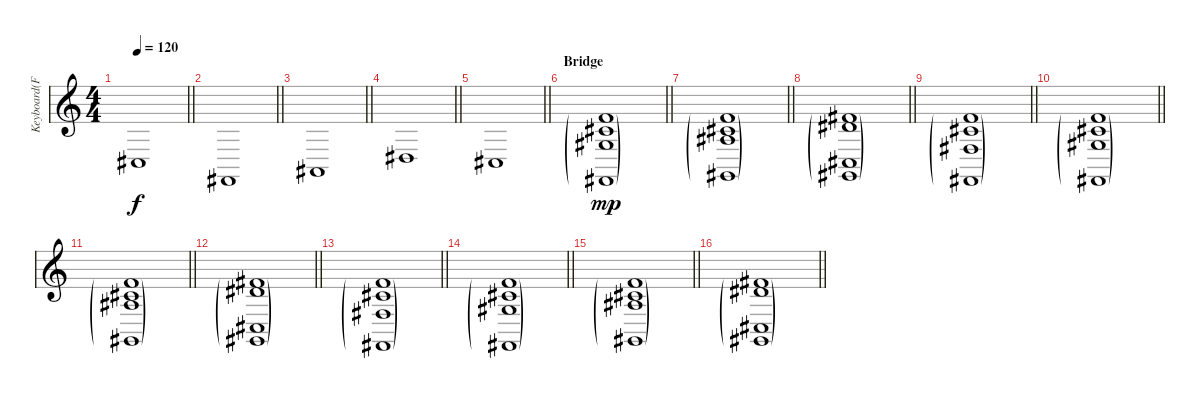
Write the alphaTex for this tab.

\track ("Keyboard(FX)" "Keyboard(F") {instrument fx1rain}
\staff {score}
\tuning (E4 B3 G3 D3 A2 E2) {hide}
\ts (4 4)
\tempo 120
\clef g2
\barLineRight lightlight
\ks c
4.5.1{dy f} |
\barLineRight lightlight
2.6.1 |
\barLineRight lightlight
1.5.1 |
\barLineRight lightlight
6.5.1 |
\barLineRight lightlight
4.5.1 |
\section ("" "Bridge")
\barLineRight lightlight
(6.2{g} 6.3{g} 6.4{g} 2.6{g}).1{dy mp} |
\barLineRight lightlight
(6.2{g} 6.3{g} 8.4{g} 4.6{g}).1 |
\barLineRight lightlight
(11.3{g} 13.4{g} 4.5{g} 4.6{g}).1 |
\barLineRight lightlight
(10.3{g} 11.4{g} 9.5{g} 2.6{g}).1 |
\barLineRight lightlight
(6.2{g} 6.3{g} 6.4{g} 2.6{g}).1 |
\barLineRight lightlight
(6.2{g} 6.3{g} 8.4{g} 4.6{g}).1 |
\barLineRight lightlight
(11.3{g} 13.4{g} 4.5{g} 4.6{g}).1 |
\barLineRight lightlight
(10.3{g} 11.4{g} 9.5{g} 2.6{g}).1 |
\barLineRight lightlight
(6.2{g} 6.3{g} 6.4{g} 2.6{g}).1 |
\barLineRight lightlight
(6.2{g} 6.3{g} 8.4{g} 4.6{g}).1 |
\barLineRight lightlight
(11.3{g} 13.4{g} 4.5{g} 4.6{g}).1
